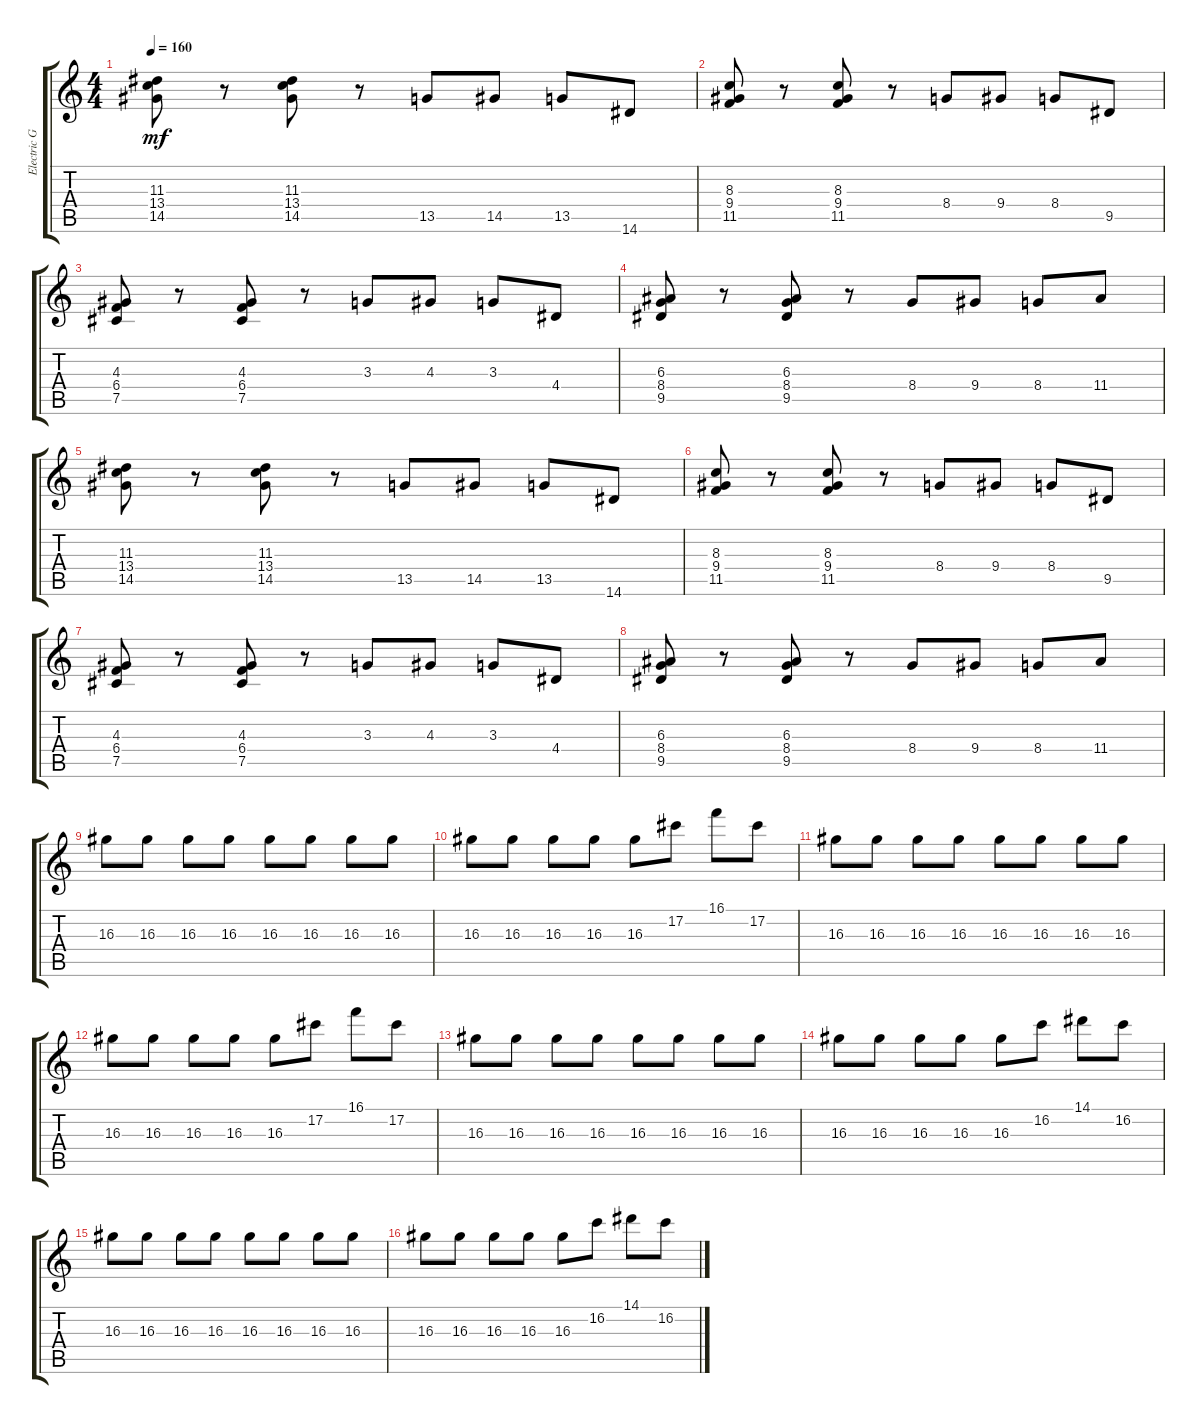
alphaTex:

\track ("Electric Guitar" "Electric G") {instrument electricguitarclean}
\staff {score tabs}
\tuning (Db4 Ab3 E3 B2 Gb2 Db2) {hide}
\ts (4 4)
\tempo 160
\clef g2
\ks c
(11.3 13.4 14.5).8{dy mf} r.8 (11.3 13.4 14.5).8 r.8 13.5.8 14.5.8 13.5.8 14.6.8 |
(8.3 9.4 11.5).8 r.8 (8.3 9.4 11.5).8 r.8 8.4.8 9.4.8 8.4.8 9.5.8 |
(4.3 6.4 7.5).8 r.8 (4.3 6.4 7.5).8 r.8 3.3.8 4.3.8 3.3.8 4.4.8 |
(6.3 8.4 9.5).8 r.8 (6.3 8.4 9.5).8 r.8 8.4.8 9.4.8 8.4.8 11.4.8 |
(11.3 13.4 14.5).8 r.8 (11.3 13.4 14.5).8 r.8 13.5.8 14.5.8 13.5.8 14.6.8 |
(8.3 9.4 11.5).8 r.8 (8.3 9.4 11.5).8 r.8 8.4.8 9.4.8 8.4.8 9.5.8 |
(4.3 6.4 7.5).8 r.8 (4.3 6.4 7.5).8 r.8 3.3.8 4.3.8 3.3.8 4.4.8 |
(6.3 8.4 9.5).8 r.8 (6.3 8.4 9.5).8 r.8 8.4.8 9.4.8 8.4.8 11.4.8 |
16.3.8 16.3.8 16.3.8 16.3.8 16.3.8 16.3.8 16.3.8 16.3.8 |
16.3.8 16.3.8 16.3.8 16.3.8 16.3.8 17.2.8 16.1.8 17.2.8 |
16.3.8 16.3.8 16.3.8 16.3.8 16.3.8 16.3.8 16.3.8 16.3.8 |
16.3.8 16.3.8 16.3.8 16.3.8 16.3.8 17.2.8 16.1.8 17.2.8 |
16.3.8 16.3.8 16.3.8 16.3.8 16.3.8 16.3.8 16.3.8 16.3.8 |
16.3.8 16.3.8 16.3.8 16.3.8 16.3.8 16.2.8 14.1.8 16.2.8 |
16.3.8 16.3.8 16.3.8 16.3.8 16.3.8 16.3.8 16.3.8 16.3.8 |
16.3.8 16.3.8 16.3.8 16.3.8 16.3.8 16.2.8 14.1.8 16.2.8
